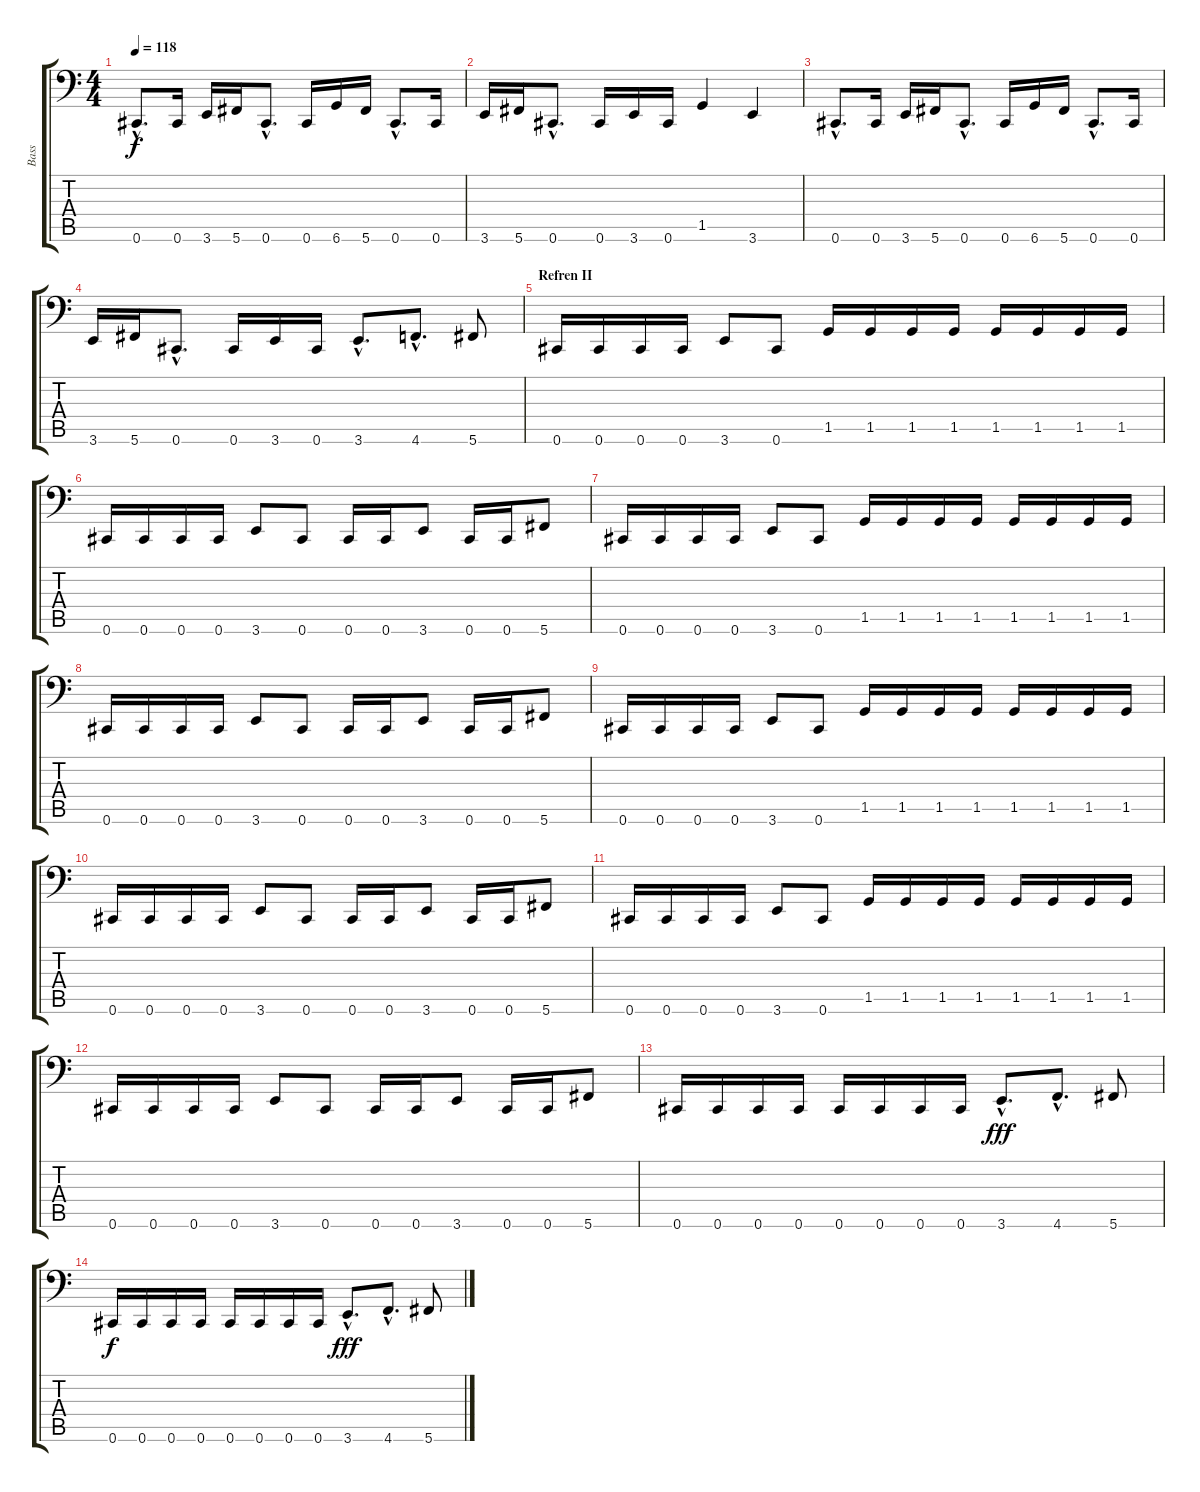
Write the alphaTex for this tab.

\track ("Bass" "Bass") {instrument electricbassfinger}
\staff {score tabs}
\tuning (Db3 Ab2 E2 B1 Gb1 Db1) {hide}
\ts (4 4)
\tempo 118
\clef f4
\ks c
0.6{hac}.8{d dy f} 0.6.16 3.6.16 5.6.16 0.6{hac}.8{d} 0.6.16 6.6.16 5.6.16 0.6{hac}.8{d} 0.6.16 |
3.6.16 5.6.16 0.6{hac}.8{d} 0.6.16 3.6.16 0.6.16 1.5.4 3.6.4 |
0.6{hac}.8{d} 0.6.16 3.6.16 5.6.16 0.6{hac}.8{d} 0.6.16 6.6.16 5.6.16 0.6{hac}.8{d} 0.6.16 |
3.6.16 5.6.16 0.6{hac}.8{d} 0.6.16 3.6.16 0.6.16 3.6{hac}.8{d} 4.6{hac}.8{d} 5.6.8 |
\section ("" "Refren II")
0.6.16 0.6.16 0.6.16 0.6.16 3.6.8 0.6.8 1.5.16 1.5.16 1.5.16 1.5.16 1.5.16 1.5.16 1.5.16 1.5.16 |
0.6.16 0.6.16 0.6.16 0.6.16 3.6.8 0.6.8 0.6.16 0.6.16 3.6.8 0.6.16 0.6.16 5.6.8 |
0.6.16 0.6.16 0.6.16 0.6.16 3.6.8 0.6.8 1.5.16 1.5.16 1.5.16 1.5.16 1.5.16 1.5.16 1.5.16 1.5.16 |
0.6.16 0.6.16 0.6.16 0.6.16 3.6.8 0.6.8 0.6.16 0.6.16 3.6.8 0.6.16 0.6.16 5.6.8 |
0.6.16 0.6.16 0.6.16 0.6.16 3.6.8 0.6.8 1.5.16 1.5.16 1.5.16 1.5.16 1.5.16 1.5.16 1.5.16 1.5.16 |
0.6.16 0.6.16 0.6.16 0.6.16 3.6.8 0.6.8 0.6.16 0.6.16 3.6.8 0.6.16 0.6.16 5.6.8 |
0.6.16 0.6.16 0.6.16 0.6.16 3.6.8 0.6.8 1.5.16 1.5.16 1.5.16 1.5.16 1.5.16 1.5.16 1.5.16 1.5.16 |
0.6.16 0.6.16 0.6.16 0.6.16 3.6.8 0.6.8 0.6.16 0.6.16 3.6.8 0.6.16 0.6.16 5.6.8 |
0.6.16 0.6.16 0.6.16 0.6.16 0.6.16 0.6.16 0.6.16 0.6.16 3.6{hac}.8{d dy fff} 4.6{hac}.8{d} 5.6.8 |
0.6.16{dy f} 0.6.16 0.6.16 0.6.16 0.6.16 0.6.16 0.6.16 0.6.16 3.6{hac}.8{d dy fff} 4.6{hac}.8{d} 5.6.8
